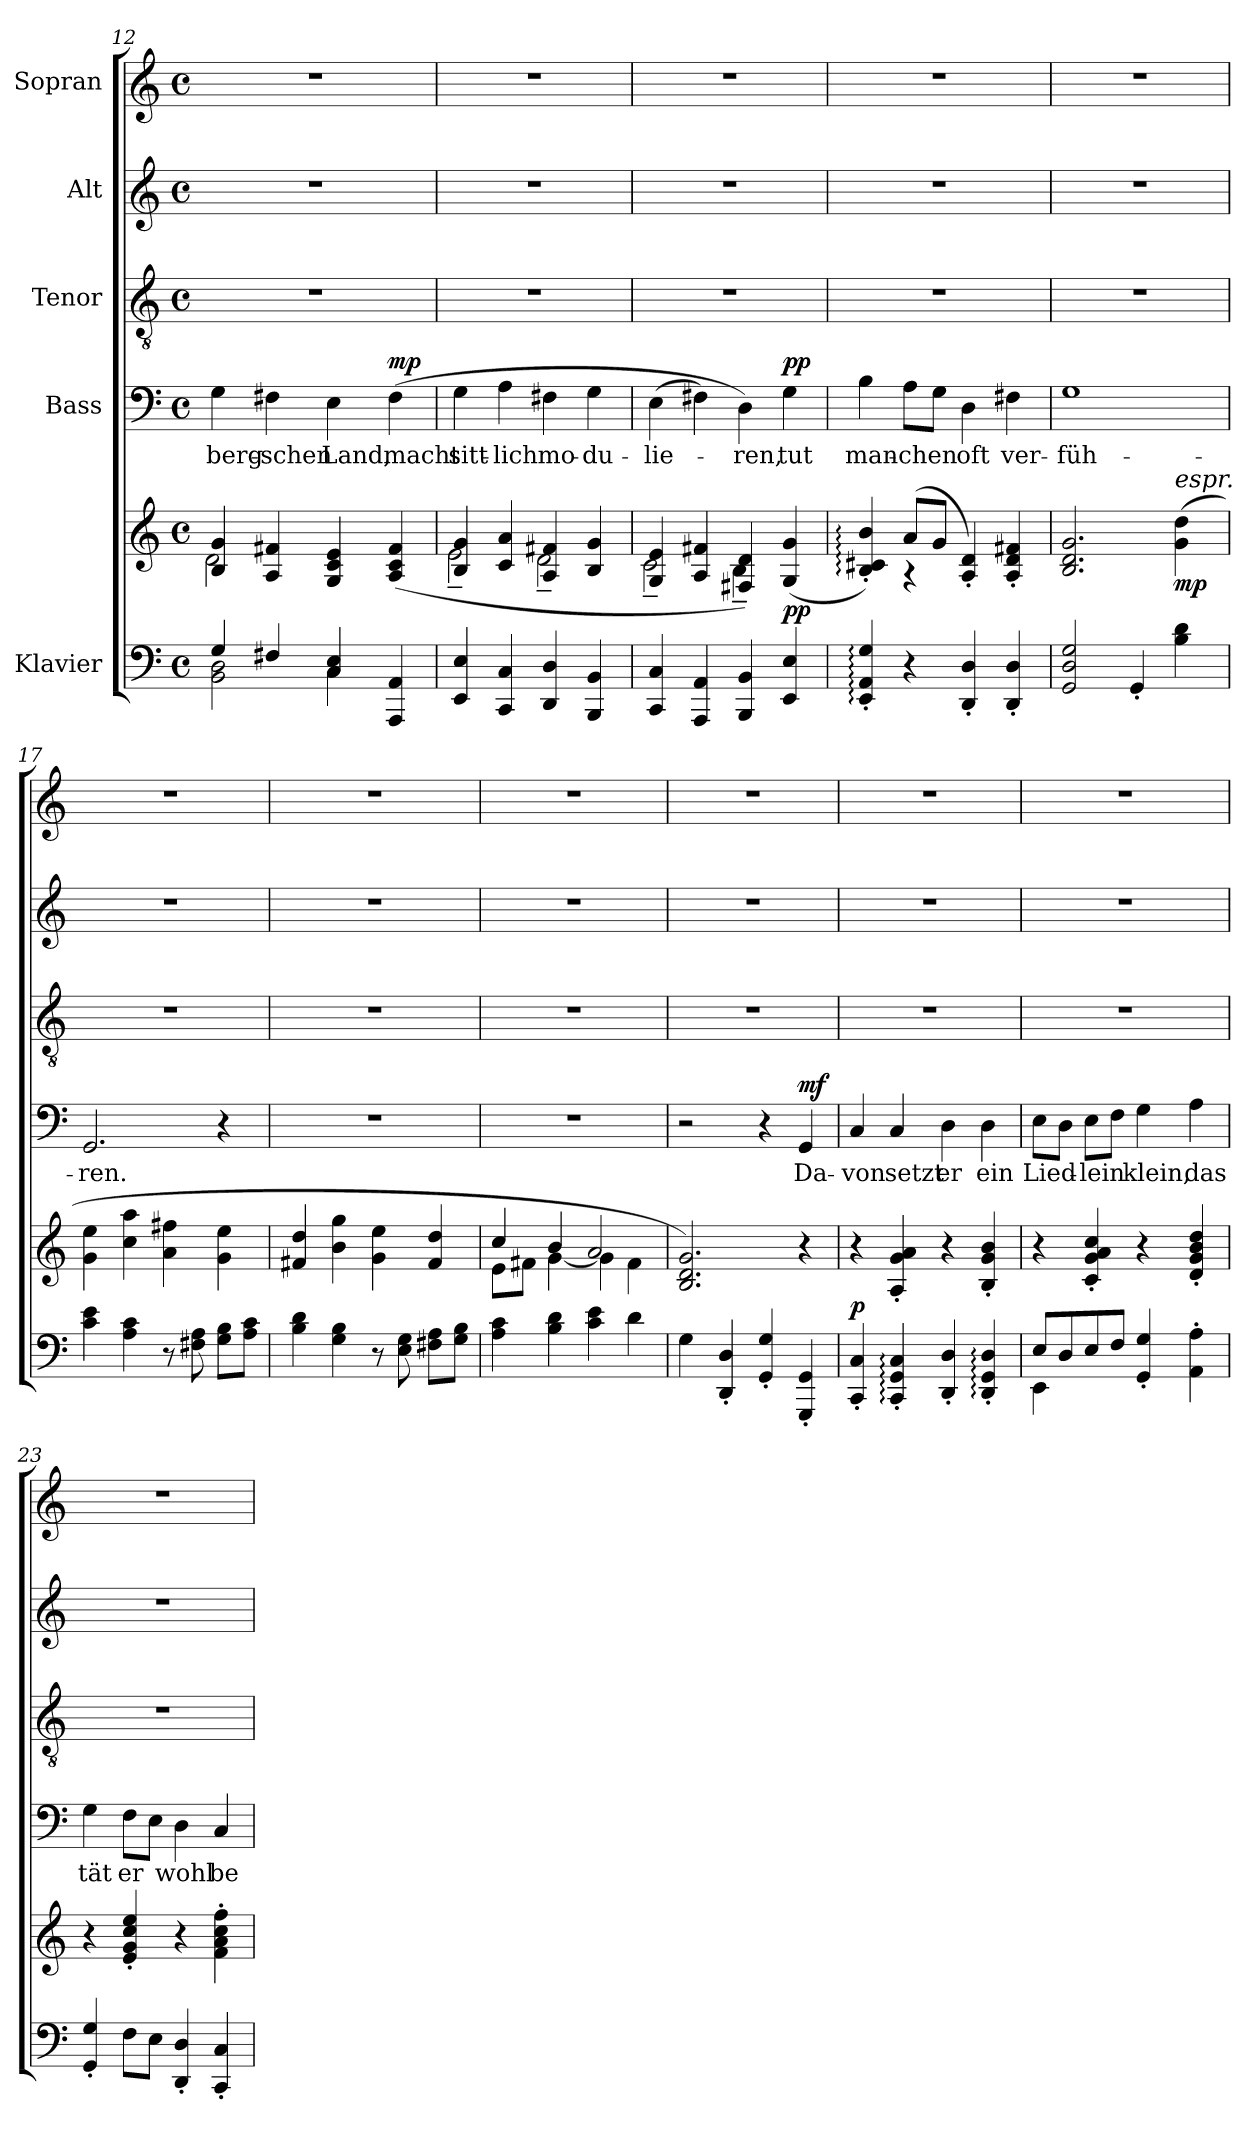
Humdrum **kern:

**kern	**kern	**dynam	**kern	**text	**dynam	**kern	**kern	**kern
*part5	*part5	*part5	*part4	*part4	*part4	*part3	*part2	*part1
*staff6	*staff5	*staff5/6	*staff4	*staff4	*staff4	*staff3	*staff2	*staff1
*I"Klavier	*	*	*I"Bass	*	*	*I"Tenor	*I"Alt	*I"Sopran
!!LO:PB:g=z
*clefF4	*clefG2	*	*clefF4	*	*	*clefGv2	*clefG2	*clefG2
*k[]	*k[]	*	*k[]	*	*	*k[]	*k[]	*k[]
*M4/4	*M4/4	*	*M4/4	*	*	*M4/4	*M4/4	*M4/4
*met(c)	*met(c)	*	*met(c)	*	*	*met(c)	*met(c)	*met(c)
=12	=12	=12	=12	=12	=12	=12	=12	=12
*^	*^	*	*	*	*	*	*	*
!	!	!	!	!	!	!LO:LY:b	!	!	!	!
4G/	2BB\ 2D\	4B/ 4g/	2d\	.	4G\	-berg-	.	1r	1r	1r
!	!	!	!	!	!	!LO:LY:b	!	!	!	!
4F#X/	.	4A/ 4f#X/	.	.	4F#X\	-schen	.	.	.	.
!	!	!	!	!	!	!LO:LY:b	!	!	!	!
4C/ 4E/	4C\	4G/ 4c/ 4e/	2ryy	.	4E\	Land,	.	.	.	.
!	!	!	!	!	!	!LO:LY:b	!LO:DY:a	!	!	!
4AAA/ 4AA/	4ryy	(>4A/ 4c/ 4f#/	.	.	(>4F#\	macht	mp	.	.	.
=13	=13	=13	=13	=13	=13	=13	=13	=13	=13	=13
!	!	!	!	!	!	!LO:LY:b	!	!	!	!
*v	*v	*	*	*	*	*	*	*	*	*
4EE/ 4E/	4B/ 4g/	2e~\	.	4G\	sitt-	.	1r	1r	1r
!	!	!	!	!	!LO:LY:b	!	!	!	!
4CC/ 4C/	4c/ 4a/	.	.	4A\	-lich	.	.	.	.
!	!	!	!	!	!LO:LY:b	!	!	!	!
4DD/ 4D/	4A/ 4f#X/	2d~\	.	4F#X\	mo-	.	.	.	.
!	!	!	!	!	!LO:LY:b	!	!	!	!
4BBB/ 4BB/	4B/ 4g/	.	.	4G\	-du-	.	.	.	.
=14	=14	=14	=14	=14	=14	=14	=14	=14	=14
!	!	!	!	!	!LO:LY:b	!	!	!	!
4CC/ 4C/	4G/ 4e/	2c~\	.	(>4E\	-lie-	.	1r	1r	1r
4AAA/ 4AA/	4A/ 4f#X/	.	.	4F#X\)	.	.	.	.	.
!	!	!	!	!	!LO:LY:b	!	!	!	!
4BBB/ 4BB/	4F#X/ 4d/)	4B~\	.	4D\)	-ren,	.	.	.	.
!	!	!	!LO:DY:b	!	!LO:LY:b	!LO:DY:a	!	!	!
4EE/ 4E/	(<4G/ 4g/	4ryy	pp	4G\	tut	pp	.	.	.
=15	=15	=15	=15	=15	=15	=15	=15	=15	=15
!	!	!	!	!	!LO:LY:b	!	!	!	!
4EE/:' 4AA/:' 4G/:'	4B/:' 4c#X/:' 4b/:')	4ryy	.	4B\	man-	.	1r	1r	1r
!	!	!	!	!	!LO:LY:b	!	!	!	!
4r	(>8a/L	4r	.	8A\L	-chen	.	.	.	.
.	8g/J	.	.	8G\J	.	.	.	.	.
!	!	!	!	!	!LO:LY:b	!	!	!	!
4DD/' 4D/'	4A/' 4d/')	2ryy	.	4D\	oft	.	.	.	.
!	!	!	!	!	!LO:LY:b	!	!	!	!
4DD/' 4D/'	4A/' 4d/' 4f#X/'	.	.	4F#X\	ver-	.	.	.	.
*	*v	*v	*	*	*	*	*	*	*
!!LO:LB:g=z
=16	=16	=16	=16	=16	=16	=16	=16	=16
!	!	!	!	!LO:LY:b	!	!	!	!
2GG/ 2D/ 2G/	2.B/ 2.d/ 2.g/	.	1G	-füh-	.	1r	1r	1r
4GG'/	.	.	.	.	.	.	.	.
!	!LO:TX:a:i:t=espr.	!	!	!	!	!	!	!
!	!	!LO:DY:b	!	!	!	!	!	!
4B\ 4d\	(>4g\ 4dd\	mp	.	.	.	.	.	.
=17	=17	=17	=17	=17	=17	=17	=17	=17
!	!	!	!	!LO:LY:b	!	!	!	!
4c\ 4e\	4g\ 4ee\	.	2.GG/	-ren.	.	1r	1r	1r
4A\ 4c\	4cc\ 4aa\	.	.	.	.	.	.	.
8r	4a\ 4ff#X\	.	.	.	.	.	.	.
8F#X\ 8A\	.	.	.	.	.	.	.	.
8G\ 8B\L	4g\ 4ee\	.	4r	.	.	.	.	.
8A\ 8c\J	.	.	.	.	.	.	.	.
=18	=18	=18	=18	=18	=18	=18	=18	=18
4B\ 4d\	4f#X/ 4dd/	.	1r	.	.	1r	1r	1r
4G\ 4B\	4b\ 4gg\	.	.	.	.	.	.	.
8r	4g\ 4ee\	.	.	.	.	.	.	.
8E\ 8G\	.	.	.	.	.	.	.	.
8F#X\ 8A\L	4f#/ 4dd/	.	.	.	.	.	.	.
8G\ 8B\J	.	.	.	.	.	.	.	.
=19	=19	=19	=19	=19	=19	=19	=19	=19
*	*^	*	*	*	*	*	*	*
4A\ 4c\	4cc/	8e\L	.	1r	.	.	1r	1r	1r
.	.	8f#X\J	.	.	.	.	.	.	.
4B\ 4d\	4b/	[4g\	.	.	.	.	.	.	.
4c\ 4e\	2a/	4g\]	.	.	.	.	.	.	.
4d\	.	4f#\	.	.	.	.	.	.	.
*	*v	*v	*	*	*	*	*	*	*
=20	=20	=20	=20	=20	=20	=20	=20	=20
4G\	2.B/ 2.d/ 2.g/)	.	2r	.	.	1r	1r	1r
4DD/' 4D/'	.	.	.	.	.	.	.	.
4GG/' 4G/'	.	.	4r	.	.	.	.	.
!	!	!	!	!LO:LY:b	!LO:DY:a	!	!	!
4GGG/' 4GG/'	4r	.	4GG/	Da-	mf	.	.	.
!!LO:LB:g=z
=21	=21	=21	=21	=21	=21	=21	=21	=21
!	!	!LO:DY:a=2	!	!LO:LY:b	!	!	!	!
4CC/' 4C/'	4r	p	4C/	-von	.	1r	1r	1r
!	!	!	!	!LO:LY:b	!	!	!	!
4CC/:' 4GG/:' 4C/:'	4A/' 4g/' 4a/'	.	4C/	setzt	.	.	.	.
!	!	!	!	!LO:LY:b	!	!	!	!
4DD/' 4D/'	4r	.	4D\	er	.	.	.	.
!	!	!	!	!LO:LY:b	!	!	!	!
4DD/:' 4GG/:' 4D/:'	4B/' 4g/' 4b/'	.	4D\	ein	.	.	.	.
=22	=22	=22	=22	=22	=22	=22	=22	=22
*^	*	*	*	*	*	*	*	*
!	!	!	!	!	!LO:LY:b	!	!	!	!
8E/L	4EE\	4r	.	8E\L	Lied-	.	1r	1r	1r
8D/	.	.	.	8D\J	.	.	.	.	.
!	!	!	!	!	!LO:LY:b	!	!	!	!
8E/	2.ryy	4c/' 4g/' 4a/' 4cc/'	.	8E\L	-lein	.	.	.	.
8F/J	.	.	.	8F\J	.	.	.	.	.
!	!	!	!	!	!LO:LY:b	!	!	!	!
4GG/' 4G/'	.	4r	.	4G\	klein,	.	.	.	.
!	!	!	!	!	!LO:LY:b	!	!	!	!
4AA\' 4A\'	.	4d/' 4g/' 4b/' 4dd/'	.	4A\	das	.	.	.	.
*v	*v	*	*	*	*	*	*	*	*
=23	=23	=23	=23	=23	=23	=23	=23	=23
!	!	!	!	!LO:LY:b	!	!	!	!
4GG/' 4G/'	4r	.	4G\	tät	.	1r	1r	1r
!	!	!	!	!LO:LY:b	!	!	!	!
8F\L	4e/' 4g/' 4cc/' 4ee/'	.	8F\L	er	.	.	.	.
8E\J	.	.	8E\J	.	.	.	.	.
!	!	!	!	!LO:LY:b	!	!	!	!
4DD/' 4D/'	4r	.	4D\	wohl	.	.	.	.
!	!	!	!	!LO:LY:b	!	!	!	!
4CC/' 4C/'	4f\' 4a\' 4cc\' 4ff\'	.	4C/	be-	.	.	.	.
=	=	=	=	=	=	=	=	=
*-	*-	*-	*-	*-	*-	*-	*-	*-
